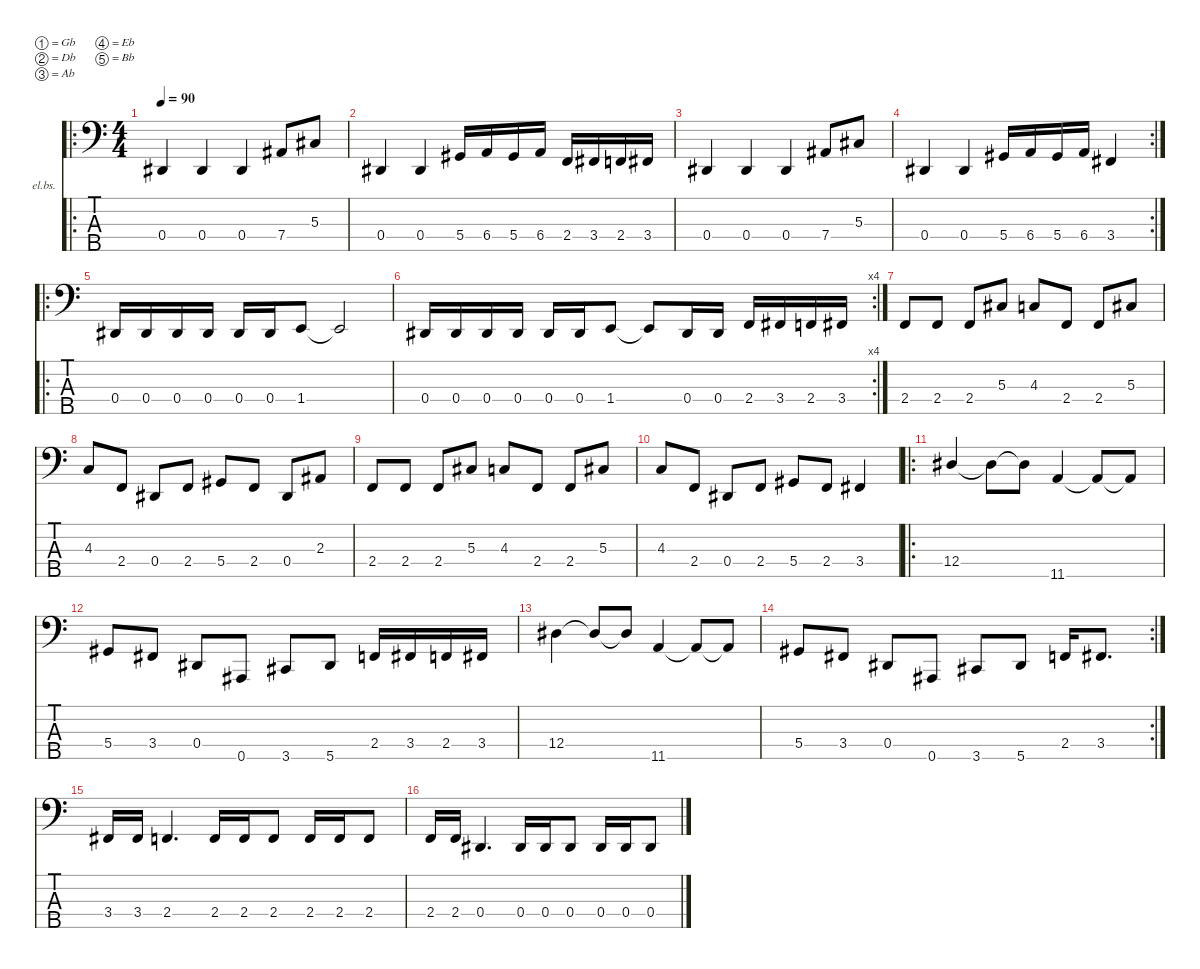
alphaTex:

\defaultSystemsLayout 4
\hideDynamics
\bracketExtendMode nobrackets
\firstSystemTrackNameOrientation horizontal
\otherSystemsTrackNameOrientation horizontal
\track ("Electric Bass" "el.bs.") {instrument electricbassfinger}
\staff {score tabs}
\tuning (Gb2 Db2 Ab1 Eb1 Bb0)
\ro
\ts (4 4)
\tempo 90
\clef f4
\ks c
0.4{acc #}.4{dy ff beam Up} 0.4{acc #}.4{beam Up} 0.4{acc #}.4{beam Up} 7.4{acc #}.8{beam Up} 5.3{acc #}.8{beam Up} |
0.4{acc #}.4{beam Up} 0.4{acc #}.4{beam Up} 5.4{acc #}.16{beam Up} 6.4.16{beam Up} 5.4{acc #}.16{beam Up} 6.4.16{beam Up} 2.4.16{beam Up} 3.4{acc #}.16{beam Up} 2.4.16{beam Up} 3.4{acc #}.16{beam Up} |
0.4{acc #}.4{beam Up} 0.4{acc #}.4{beam Up} 0.4{acc #}.4{beam Up} 7.4{acc #}.8{beam Up} 5.3{acc #}.8{beam Up} |
\rc 2
0.4{acc #}.4{beam Up} 0.4{acc #}.4{beam Up} 5.4{acc #}.16{beam Up} 6.4.16{beam Up} 5.4{acc #}.16{beam Up} 6.4.16{beam Up} 3.4{acc #}.4{beam Up} |
\ro
0.4{acc #}.16{beam Up} 0.4{acc #}.16{beam Up} 0.4{acc #}.16{beam Up} 0.4{acc #}.16{beam Up} 0.4{acc #}.16{beam Up} 0.4{acc #}.16{beam Up} 1.4.8{beam Up} 1.4{t}.2{beam Up} |
\rc 4
0.4{acc #}.16{beam Up} 0.4{acc #}.16{beam Up} 0.4{acc #}.16{beam Up} 0.4{acc #}.16{beam Up} 0.4{acc #}.16{beam Up} 0.4{acc #}.16{beam Up} 1.4.8{beam Up} 1.4{t}.8{beam Up} 0.4{acc #}.16{beam Up} 0.4{acc #}.16{beam Up} 2.4.16{beam Up} 3.4{acc #}.16{beam Up} 2.4.16{beam Up} 3.4{acc #}.16{beam Up} |
2.4.8{beam Up} 2.4.8{beam Up} 2.4.8{beam Up} 5.3{acc #}.8{beam Up} 4.3.8{beam Up} 2.4.8{beam Up} 2.4.8{beam Up} 5.3{acc #}.8{beam Up} |
4.3.8{beam Up} 2.4.8{beam Up} 0.4{acc #}.8{beam Up} 2.4.8{beam Up} 5.4{acc #}.8{beam Up} 2.4.8{beam Up} 0.4{acc #}.8{beam Up} 2.3{acc #}.8{beam Up} |
2.4.8{beam Up} 2.4.8{beam Up} 2.4.8{beam Up} 5.3{acc #}.8{beam Up} 4.3.8{beam Up} 2.4.8{beam Up} 2.4.8{beam Up} 5.3{acc #}.8{beam Up} |
4.3.8{beam Up} 2.4.8{beam Up} 0.4{acc #}.8{beam Up} 2.4.8{beam Up} 5.4{acc #}.8{beam Up} 2.4.8{beam Up} 3.4{acc #}.4{beam Up} |
\ro
12.4{acc #}.4{beam Up} 12.4{t acc #}.8{beam Down} 12.4{t acc #}.8{beam Down} 11.5.4{beam Up} 11.5{t}.8{beam Up} 11.5{t}.8{beam Up} |
5.4{acc #}.8{beam Up} 3.4{acc #}.8{beam Up} 0.4{acc #}.8{beam Up} 0.5{acc #}.8{beam Up} 3.5{acc #}.8{beam Up} 5.5{acc #}.8{beam Up} 2.4.16{beam Up} 3.4{acc #}.16{beam Up} 2.4.16{beam Up} 3.4{acc #}.16{beam Up} |
12.4{acc #}.4{beam Down} 12.4{t acc #}.8{beam Up} 12.4{t acc #}.8{beam Up} 11.5.4{beam Up} 11.5{t}.8{beam Up} 11.5{t}.8{beam Up} |
\rc 2
5.4{acc #}.8{beam Up} 3.4{acc #}.8{beam Up} 0.4{acc #}.8{beam Up} 0.5{acc #}.8{beam Up} 3.5{acc #}.8{beam Up} 5.5{acc #}.8{beam Up} 2.4.16{beam Up} 3.4{acc #}.8{d beam Up} |
3.4{acc #}.16{beam Up} 3.4{acc #}.16{beam Up} 2.4.4{d beam Up} 2.4.16{beam Up} 2.4.16{beam Up} 2.4.8{beam Up} 2.4.16{beam Up} 2.4.16{beam Up} 2.4.8{beam Up} |
2.4.16{beam Up} 2.4.16{beam Up} 0.4{acc #}.4{d beam Up} 0.4{acc #}.16{beam Up} 0.4{acc #}.16{beam Up} 0.4{acc #}.8{beam Up} 0.4{acc #}.16{beam Up} 0.4{acc #}.16{beam Up} 0.4{acc #}.8{beam Up}
